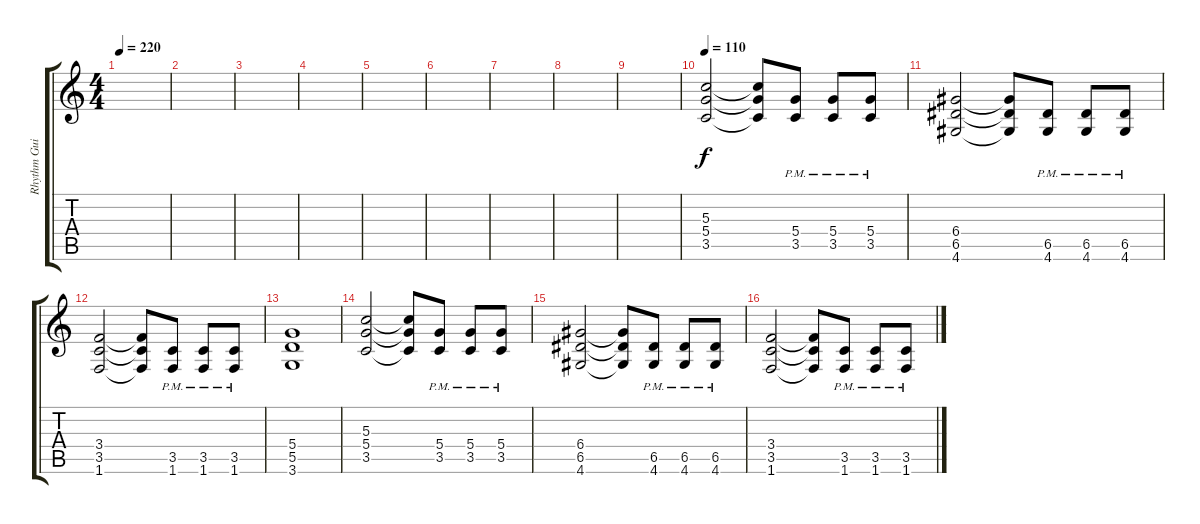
\track ("Rhythm Guitar" "Rhythm Gui") {instrument overdrivenguitar}
\staff {score tabs}
\tuning (E4 B3 G3 D3 A2 E2) {hide}
\ts (4 4)
\tempo 220
\clef g2
\ks c
|
|
|
|
|
|
|
|
|
\tempo 110
(5.3 5.4 3.5).2 (5.3{t} 5.4{t} 3.5{t}).8 (5.4{pm} 3.5{pm}).8 (5.4{pm} 3.5{pm}).8 (5.4{pm} 3.5{pm}).8 |
(6.4 6.5 4.6).2 (6.4{t} 6.5{t} 4.6{t}).8 (6.5{pm} 4.6).8 (6.5{pm} 4.6).8 (6.5{pm} 4.6).8 |
(3.4 3.5 1.6).2 (3.4{t} 3.5{t} 1.6{t}).8 (3.5{pm} 1.6).8 (3.5{pm} 1.6).8 (3.5{pm} 1.6).8 |
(5.4 5.5 3.6).1 |
(5.3 5.4 3.5).2 (5.3{t} 5.4{t} 3.5{t}).8 (5.4{pm} 3.5{pm}).8 (5.4{pm} 3.5{pm}).8 (5.4{pm} 3.5{pm}).8 |
(6.4 6.5 4.6).2 (6.4{t} 6.5{t} 4.6{t}).8 (6.5{pm} 4.6).8 (6.5{pm} 4.6).8 (6.5{pm} 4.6).8 |
(3.4 3.5 1.6).2 (3.4{t} 3.5{t} 1.6{t}).8 (3.5{pm} 1.6).8 (3.5{pm} 1.6).8 (3.5{pm} 1.6).8
